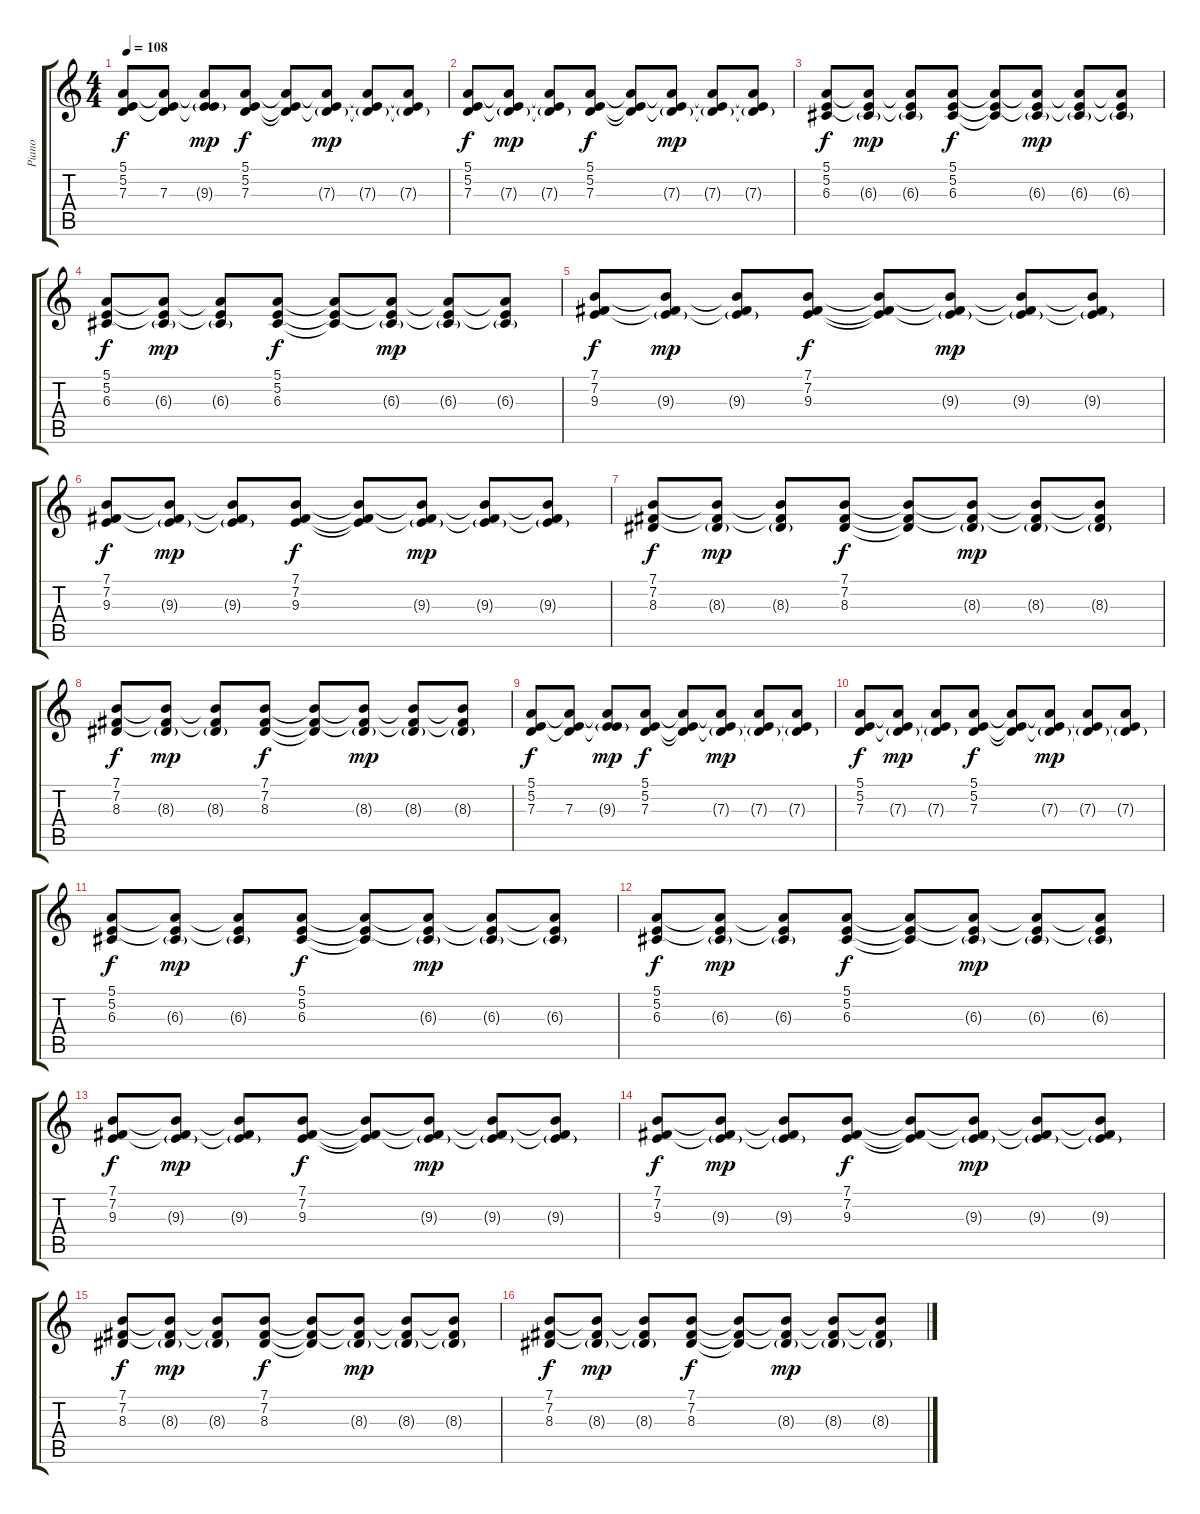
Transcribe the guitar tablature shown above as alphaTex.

\track ("Piano" "Piano") {instrument acousticgrandpiano}
\staff {score tabs}
\tuning (E4 B3 G3 D3 A2 E2) {hide}
\ts (4 4)
\tempo 108
\clef g2
\ks c
(5.1 5.2 7.3).8{dy f} (5.1{t} 5.2{t} 7.3).8 (5.1{t} 5.2{t} 9.3{g}).8{dy mp} (5.1 5.2 7.3).8{dy f} (5.1{t} 5.2{t} 7.3{t}).8 (5.1{t} 5.2{t} 7.3{g}).8{dy mp} (5.1{t} 5.2{t} 7.3{g}).8 (5.1{t} 5.2{t} 7.3{g}).8 |
(5.1 5.2 7.3).8{dy f} (5.1{t} 5.2{t} 7.3{g}).8{dy mp} (5.1{t} 5.2{t} 7.3{g}).8 (5.1 5.2 7.3).8{dy f} (5.1{t} 5.2{t} 7.3{t}).8 (5.1{t} 5.2{t} 7.3{g}).8{dy mp} (5.1{t} 5.2{t} 7.3{g}).8 (5.1{t} 5.2{t} 7.3{g}).8 |
(5.1 5.2 6.3).8{dy f} (5.1{t} 5.2{t} 6.3{g}).8{dy mp} (5.1{t} 5.2{t} 6.3{g}).8 (5.1 5.2 6.3).8{dy f} (5.1{t} 5.2{t} 6.3{t}).8 (5.1{t} 5.2{t} 6.3{g}).8{dy mp} (5.1{t} 5.2{t} 6.3{g}).8 (5.1{t} 5.2{t} 6.3{g}).8 |
(5.1 5.2 6.3).8{dy f} (5.1{t} 5.2{t} 6.3{g}).8{dy mp} (5.1{t} 5.2{t} 6.3{g}).8 (5.1 5.2 6.3).8{dy f} (5.1{t} 5.2{t} 6.3{t}).8 (5.1{t} 5.2{t} 6.3{g}).8{dy mp} (5.1{t} 5.2{t} 6.3{g}).8 (5.1{t} 5.2{t} 6.3{g}).8 |
(7.1 7.2 9.3).8{dy f} (7.1{t} 7.2{t} 9.3{g}).8{dy mp} (7.1{t} 7.2{t} 9.3{g}).8 (7.1 7.2 9.3).8{dy f} (7.1{t} 7.2{t} 9.3{t}).8 (7.1{t} 7.2{t} 9.3{g}).8{dy mp} (7.1{t} 7.2{t} 9.3{g}).8 (7.1{t} 7.2{t} 9.3{g}).8 |
(7.1 7.2 9.3).8{dy f} (7.1{t} 7.2{t} 9.3{g}).8{dy mp} (7.1{t} 7.2{t} 9.3{g}).8 (7.1 7.2 9.3).8{dy f} (7.1{t} 7.2{t} 9.3{t}).8 (7.1{t} 7.2{t} 9.3{g}).8{dy mp} (7.1{t} 7.2{t} 9.3{g}).8 (7.1{t} 7.2{t} 9.3{g}).8 |
(7.1 7.2 8.3).8{dy f} (7.1{t} 7.2{t} 8.3{g}).8{dy mp} (7.1{t} 7.2{t} 8.3{g}).8 (7.1 7.2 8.3).8{dy f} (7.1{t} 7.2{t} 8.3{t}).8 (7.1{t} 7.2{t} 8.3{g}).8{dy mp} (7.1{t} 7.2{t} 8.3{g}).8 (7.1{t} 7.2{t} 8.3{g}).8 |
(7.1 7.2 8.3).8{dy f} (7.1{t} 7.2{t} 8.3{g}).8{dy mp} (7.1{t} 7.2{t} 8.3{g}).8 (7.1 7.2 8.3).8{dy f} (7.1{t} 7.2{t} 8.3{t}).8 (7.1{t} 7.2{t} 8.3{g}).8{dy mp} (7.1{t} 7.2{t} 8.3{g}).8 (7.1{t} 7.2{t} 8.3{g}).8 |
(5.1 5.2 7.3).8{dy f} (5.1{t} 5.2{t} 7.3).8 (5.1{t} 5.2{t} 9.3{g}).8{dy mp} (5.1 5.2 7.3).8{dy f} (5.1{t} 5.2{t} 7.3{t}).8 (5.1{t} 5.2{t} 7.3{g}).8{dy mp} (5.1{t} 5.2{t} 7.3{g}).8 (5.1{t} 5.2{t} 7.3{g}).8 |
(5.1 5.2 7.3).8{dy f} (5.1{t} 5.2{t} 7.3{g}).8{dy mp} (5.1{t} 5.2{t} 7.3{g}).8 (5.1 5.2 7.3).8{dy f} (5.1{t} 5.2{t} 7.3{t}).8 (5.1{t} 5.2{t} 7.3{g}).8{dy mp} (5.1{t} 5.2{t} 7.3{g}).8 (5.1{t} 5.2{t} 7.3{g}).8 |
(5.1 5.2 6.3).8{dy f} (5.1{t} 5.2{t} 6.3{g}).8{dy mp} (5.1{t} 5.2{t} 6.3{g}).8 (5.1 5.2 6.3).8{dy f} (5.1{t} 5.2{t} 6.3{t}).8 (5.1{t} 5.2{t} 6.3{g}).8{dy mp} (5.1{t} 5.2{t} 6.3{g}).8 (5.1{t} 5.2{t} 6.3{g}).8 |
(5.1 5.2 6.3).8{dy f} (5.1{t} 5.2{t} 6.3{g}).8{dy mp} (5.1{t} 5.2{t} 6.3{g}).8 (5.1 5.2 6.3).8{dy f} (5.1{t} 5.2{t} 6.3{t}).8 (5.1{t} 5.2{t} 6.3{g}).8{dy mp} (5.1{t} 5.2{t} 6.3{g}).8 (5.1{t} 5.2{t} 6.3{g}).8 |
(7.1 7.2 9.3).8{dy f} (7.1{t} 7.2{t} 9.3{g}).8{dy mp} (7.1{t} 7.2{t} 9.3{g}).8 (7.1 7.2 9.3).8{dy f} (7.1{t} 7.2{t} 9.3{t}).8 (7.1{t} 7.2{t} 9.3{g}).8{dy mp} (7.1{t} 7.2{t} 9.3{g}).8 (7.1{t} 7.2{t} 9.3{g}).8 |
(7.1 7.2 9.3).8{dy f} (7.1{t} 7.2{t} 9.3{g}).8{dy mp} (7.1{t} 7.2{t} 9.3{g}).8 (7.1 7.2 9.3).8{dy f} (7.1{t} 7.2{t} 9.3{t}).8 (7.1{t} 7.2{t} 9.3{g}).8{dy mp} (7.1{t} 7.2{t} 9.3{g}).8 (7.1{t} 7.2{t} 9.3{g}).8 |
(7.1 7.2 8.3).8{dy f} (7.1{t} 7.2{t} 8.3{g}).8{dy mp} (7.1{t} 7.2{t} 8.3{g}).8 (7.1 7.2 8.3).8{dy f} (7.1{t} 7.2{t} 8.3{t}).8 (7.1{t} 7.2{t} 8.3{g}).8{dy mp} (7.1{t} 7.2{t} 8.3{g}).8 (7.1{t} 7.2{t} 8.3{g}).8 |
(7.1 7.2 8.3).8{dy f} (7.1{t} 7.2{t} 8.3{g}).8{dy mp} (7.1{t} 7.2{t} 8.3{g}).8 (7.1 7.2 8.3).8{dy f} (7.1{t} 7.2{t} 8.3{t}).8 (7.1{t} 7.2{t} 8.3{g}).8{dy mp} (7.1{t} 7.2{t} 8.3{g}).8 (7.1{t} 7.2{t} 8.3{g}).8
